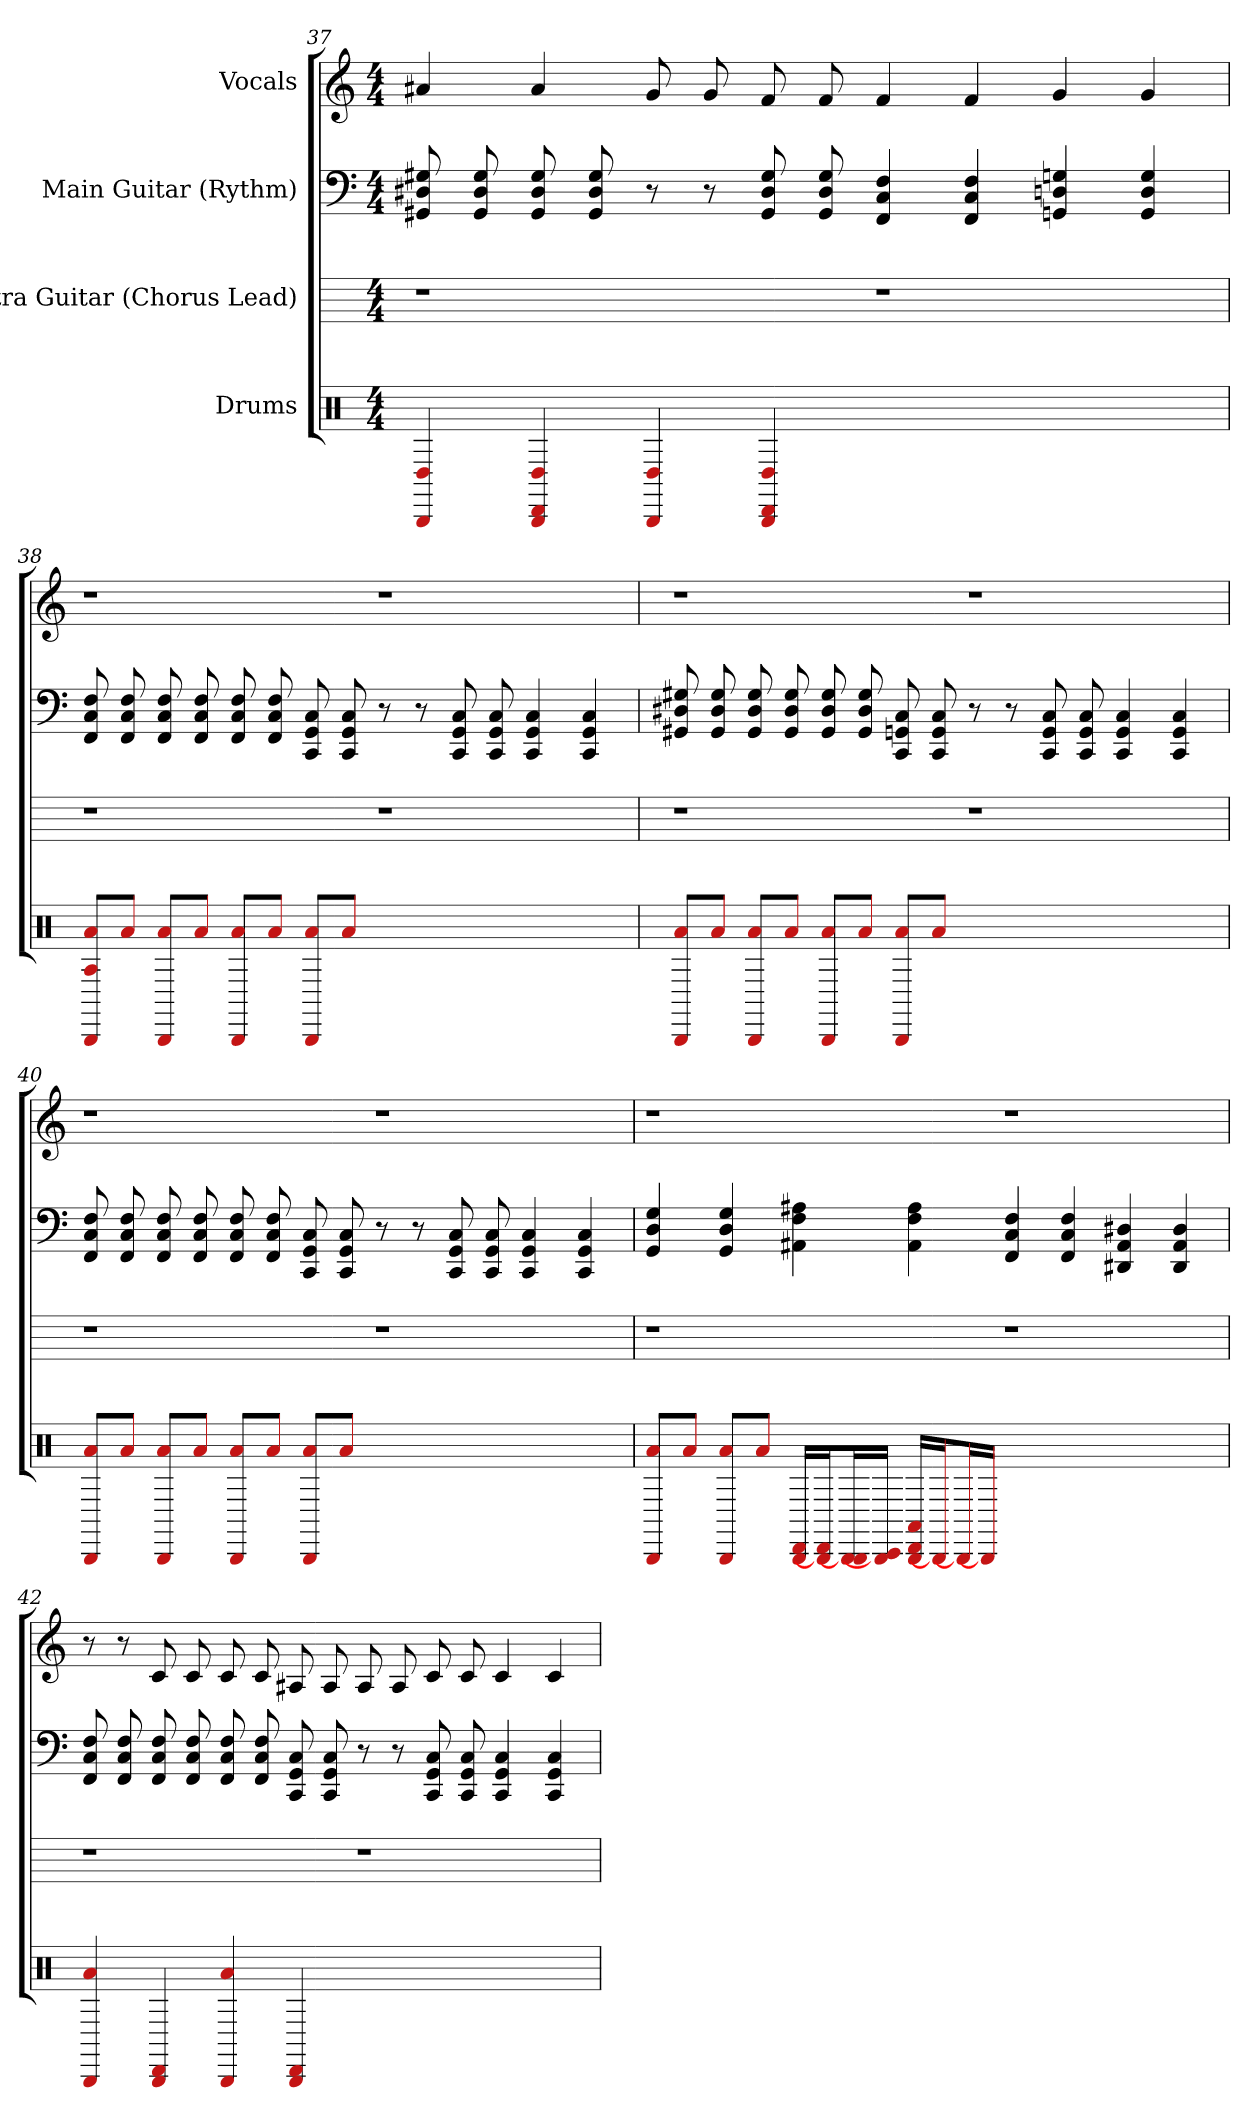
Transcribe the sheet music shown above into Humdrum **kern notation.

**kern	**kern	**kern	**kern
*part4	*part3	*part2	*part1
*staff4	*staff3	*staff2	*staff1
*I"Drums	*I"Extra Guitar (Chorus Lead)	*I"Main Guitar (Rythm)	*I"Vocals
*clefX	*	*	*
*k[]	*k[]	*k[]	*k[]
*M4/4	*M4/4	*M4/4	*M4/4
=37	=37	=37	=37
4D# 4BBB	1r	8G# 8D# 8GG#	4a#
.	.	8G# 8D# 8GG#	.
4D# 4BBB 4DD	.	8G# 8D# 8GG#	4a#
.	.	8G# 8D# 8GG#	.
4D# 4BBB	.	8r	8g
.	.	8r	8g
4D# 4BBB 4DD	.	8G# 8D# 8GG#	8f
.	.	8G# 8D# 8GG#	8f
1ryy	1r	4F 4C 4FF	4f
.	.	4F 4C 4FF	4f
.	.	4G 4D 4GG	4g
.	.	4G 4D 4GG	4g
=38	=38	=38	=38
8a#/ 8BBB/ 8A/L	1r	8F 8C 8FF	1r
8a#/J	.	8F 8C 8FF	.
8a#/ 8BBB/L	.	8F 8C 8FF	.
8a#/J	.	8F 8C 8FF	.
8a#/ 8BBB/L	.	8F 8C 8FF	.
8a#/J	.	8F 8C 8FF	.
8a#/ 8BBB/L	.	8C 8GG 8CC	.
8a#/J	.	8C 8GG 8CC	.
1ryy	1r	8r	1r
.	.	8r	.
.	.	8C 8GG 8CC	.
.	.	8C 8GG 8CC	.
.	.	4C 4GG 4CC	.
.	.	4C 4GG 4CC	.
=39	=39	=39	=39
8a#/ 8BBB/L	1r	8G# 8D# 8GG#	1r
8a#/J	.	8G# 8D# 8GG#	.
8a#/ 8BBB/L	.	8G# 8D# 8GG#	.
8a#/J	.	8G# 8D# 8GG#	.
8a#/ 8BBB/L	.	8G# 8D# 8GG#	.
8a#/J	.	8G# 8D# 8GG#	.
8a#/ 8BBB/L	.	8C 8GG 8CC	.
8a#/J	.	8C 8GG 8CC	.
1ryy	1r	8r	1r
.	.	8r	.
.	.	8C 8GG 8CC	.
.	.	8C 8GG 8CC	.
.	.	4C 4GG 4CC	.
.	.	4C 4GG 4CC	.
=40	=40	=40	=40
8a#/ 8BBB/L	1r	8F 8C 8FF	1r
8a#/J	.	8F 8C 8FF	.
8a#/ 8BBB/L	.	8F 8C 8FF	.
8a#/J	.	8F 8C 8FF	.
8a#/ 8BBB/L	.	8F 8C 8FF	.
8a#/J	.	8F 8C 8FF	.
8a#/ 8BBB/L	.	8C 8GG 8CC	.
8a#/J	.	8C 8GG 8CC	.
1ryy	1r	8r	1r
.	.	8r	.
.	.	8C 8GG 8CC	.
.	.	8C 8GG 8CC	.
.	.	4C 4GG 4CC	.
.	.	4C 4GG 4CC	.
=41	=41	=41	=41
8a#/ 8BBB/L	1r	4G 4D 4GG	1r
8a#/J	.	.	.
8a#/ 8BBB/L	.	4G 4D 4GG	.
8a#/J	.	.	.
16BBB/ 16DD/LL	.	4A# 4F 4AA#	.
16BBB]/ 16DD/J	.	.	.
16BBB]/ 16BBB/L	.	.	.
16BBB]/ 16CC/JJ	.	.	.
16AA#/ 16BBB/ 16DD/LL	.	4A# 4F 4AA#	.
16BBB/J]	.	.	.
16BBB/L]	.	.	.
16BBB/JJ]	.	.	.
1ryy	1r	4F 4C 4FF	1r
.	.	4F 4C 4FF	.
.	.	4D# 4AA# 4DD#	.
.	.	4D# 4AA# 4DD#	.
=42	=42	=42	=42
4a# 4BBB	1r	8F 8C 8FF	8r
.	.	8F 8C 8FF	8r
4BBB 4DD	.	8F 8C 8FF	8c
.	.	8F 8C 8FF	8c
4a# 4BBB	.	8F 8C 8FF	8c
.	.	8F 8C 8FF	8c
4BBB 4DD	.	8C 8GG 8CC	8A#
.	.	8C 8GG 8CC	8A#
1ryy	1r	8r	8A#
.	.	8r	8A#
.	.	8C 8GG 8CC	8c
.	.	8C 8GG 8CC	8c
.	.	4C 4GG 4CC	4c
.	.	4C 4GG 4CC	4c
=	=	=	=
*-	*-	*-	*-
